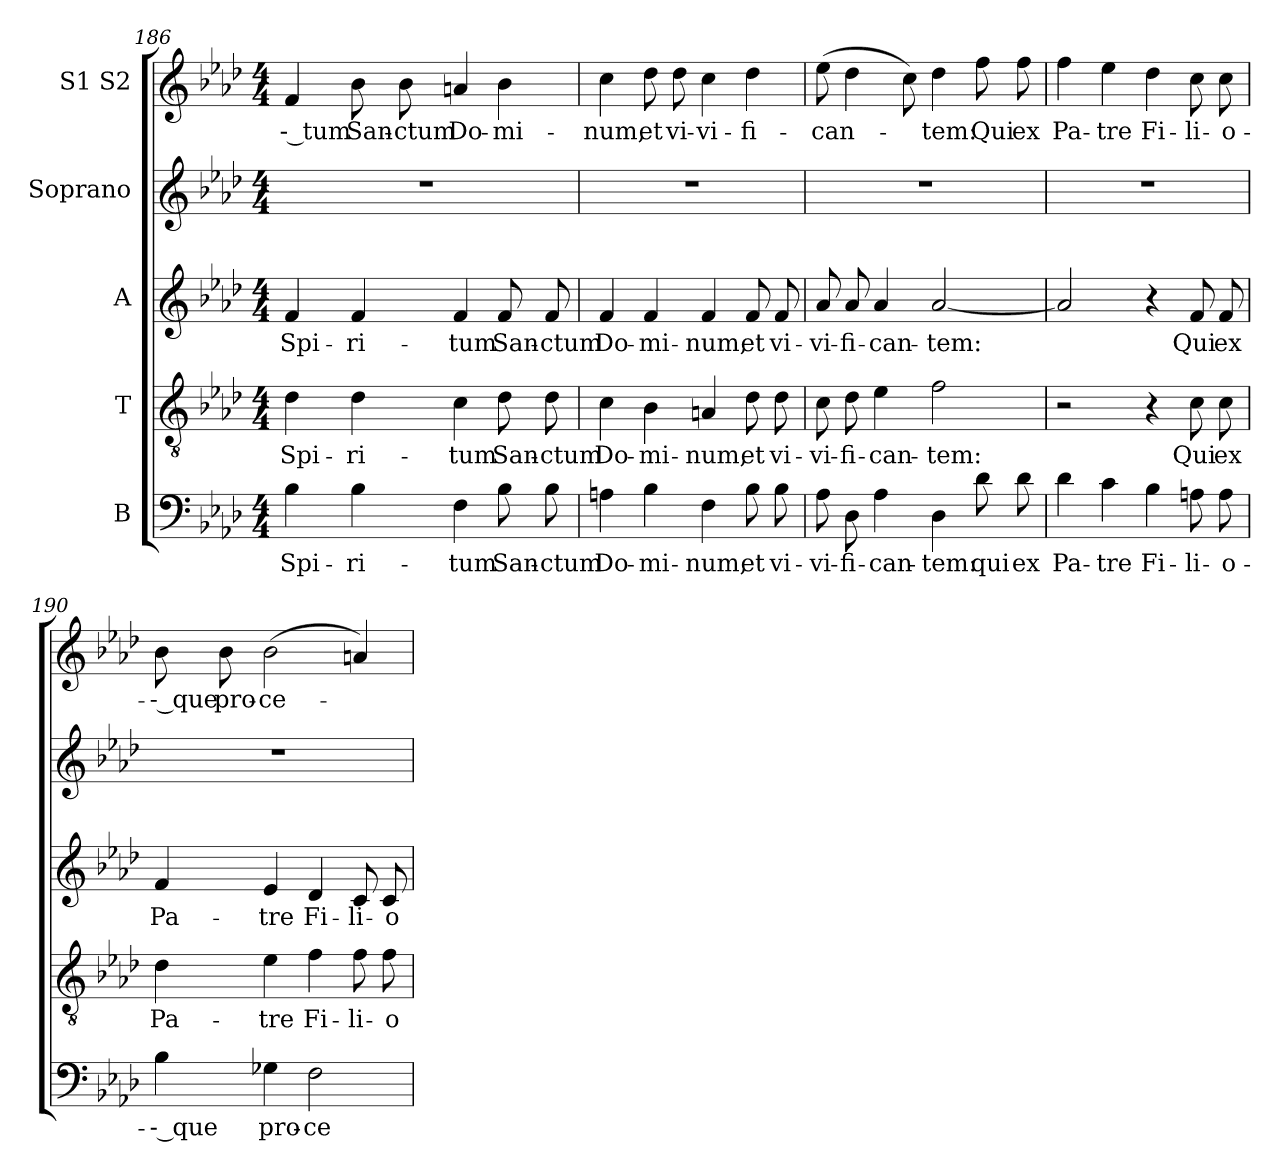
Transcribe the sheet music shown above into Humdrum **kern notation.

**kern	**text	**kern	**text	**kern	**text	**kern	**kern	**text
*part5	*part5	*part4	*part4	*part3	*part3	*part2	*part1	*part1
*staff5	*staff5	*staff4	*staff4	*staff3	*staff3	*staff2	*staff1	*staff1
*I"B	*	*I"T	*	*I"A	*	*I"Soprano	*I"S1 S2	*
*clefF4	*	*clefGv2	*	*clefG2	*	*clefG2	*clefG2	*
*	*	*ITrd7c12	*	*	*	*	*	*
*k[b-e-a-d-]	*	*k[b-e-a-d-]	*	*k[b-e-a-d-]	*	*k[b-e-a-d-]	*k[b-e-a-d-]	*
*f:	*	*f:	*	*f:	*	*f:	*f:	*
*M4/4	*	*M4/4	*	*M4/4	*	*M4/4	*M4/4	*
=186	=186	=186	=186	=186	=186	=186	=186	=186
!	!LO:LY:b:color=#000000	!	!	!	!	!	!	!
!	!	!	!LO:LY:b:color=#000000	!	!	!	!	!
!	!	!	!	!	!LO:LY:b:color=#000000	!	!	!
!	!	!	!	!	!	!	!	!LO:LY:b:color=#000000
4B-i\	Spi-	4D-i\	Spi-	4fi/	Spi-	1r	4fi/	-- tum
!	!LO:LY:b:color=#000000	!	!	!	!	!	!	!
!	!	!	!LO:LY:b:color=#000000	!	!	!	!	!
!	!	!	!	!	!LO:LY:b:color=#000000	!	!	!
!	!	!	!	!	!	!	!	!LO:LY:b:color=#000000
4B-i\	-ri-	4D-i\	-ri-	4fi/	-ri-	.	8b-i\	San-
!	!	!	!	!	!	!	!	!LO:LY:b:color=#000000
.	.	.	.	.	.	.	8b-i\	-ctum
!	!LO:LY:b:color=#000000	!	!	!	!	!	!	!
!	!	!	!LO:LY:b:color=#000000	!	!	!	!	!
!	!	!	!	!	!LO:LY:b:color=#000000	!	!	!
!	!	!	!	!	!	!	!	!LO:LY:b:color=#000000
4Fi\	-tum	4Ci\	-tum	4fi/	-tum	.	4ani/	Do-
!	!LO:LY:b:color=#000000	!	!	!	!	!	!	!
!	!	!	!LO:LY:b:color=#000000	!	!	!	!	!
!	!	!	!	!	!LO:LY:b:color=#000000	!	!	!
!	!	!	!	!	!	!	!	!LO:LY:b:color=#000000
8B-i\	San-	8D-i\	San-	8fi/	San-	.	4b-i\	-mi-
!	!LO:LY:b:color=#000000	!	!	!	!	!	!	!
!	!	!	!LO:LY:b:color=#000000	!	!	!	!	!
!	!	!	!	!	!LO:LY:b:color=#000000	!	!	!
8B-i\	-ctum	8D-i\	-ctum	8fi/	-ctum	.	.	.
=187	=187	=187	=187	=187	=187	=187	=187	=187
!	!LO:LY:b:color=#000000	!	!	!	!	!	!	!
!	!	!	!LO:LY:b:color=#000000	!	!	!	!	!
!	!	!	!	!	!LO:LY:b:color=#000000	!	!	!
!	!	!	!	!	!	!	!	!LO:LY:b:color=#000000
4Ani\	Do-	4Ci\	Do-	4fi/	Do-	1r	4cci\	-num,
!	!LO:LY:b:color=#000000	!	!	!	!	!	!	!
!	!	!	!LO:LY:b:color=#000000	!	!	!	!	!
!	!	!	!	!	!LO:LY:b:color=#000000	!	!	!
!	!	!	!	!	!	!	!	!LO:LY:b:color=#000000
4B-i\	-mi-	4BB-i\	-mi-	4fi/	-mi-	.	8dd-i\	et
!	!	!	!	!	!	!	!	!LO:LY:b:color=#000000
.	.	.	.	.	.	.	8dd-i\	vi-
!	!LO:LY:b:color=#000000	!	!	!	!	!	!	!
!	!	!	!LO:LY:b:color=#000000	!	!	!	!	!
!	!	!	!	!	!LO:LY:b:color=#000000	!	!	!
!	!	!	!	!	!	!	!	!LO:LY:b:color=#000000
4Fi\	-num,	4AAni/	-num,	4fi/	-num,	.	4cci\	-vi-
!	!LO:LY:b:color=#000000	!	!	!	!	!	!	!
!	!	!	!LO:LY:b:color=#000000	!	!	!	!	!
!	!	!	!	!	!LO:LY:b:color=#000000	!	!	!
!	!	!	!	!	!	!	!	!LO:LY:b:color=#000000
8B-i\	et	8D-i\	et	8fi/	et	.	4dd-i\	-fi-
!	!LO:LY:b:color=#000000	!	!	!	!	!	!	!
!	!	!	!LO:LY:b:color=#000000	!	!	!	!	!
!	!	!	!	!	!LO:LY:b:color=#000000	!	!	!
8B-i\	vi-	8D-i\	vi-	8fi/	vi-	.	.	.
=188	=188	=188	=188	=188	=188	=188	=188	=188
!	!LO:LY:b:color=#000000	!	!	!	!	!	!	!
!	!	!	!LO:LY:b:color=#000000	!	!	!	!	!
!	!	!	!	!	!LO:LY:b:color=#000000	!	!	!
!	!	!	!	!	!	!	!	!LO:LY:b:color=#000000
8A-i\	-vi-	8Ci\	-vi-	8a-i/	-vi-	1r	(8ee-i\	-can-
!	!LO:LY:b:color=#000000	!	!	!	!	!	!	!
!	!	!	!LO:LY:b:color=#000000	!	!	!	!	!
!	!	!	!	!	!LO:LY:b:color=#000000	!	!	!
8D-i\	-fi-	8D-i\	-fi-	8a-i/	-fi-	.	4dd-i\	.
!	!LO:LY:b:color=#000000	!	!	!	!	!	!	!
!	!	!	!LO:LY:b:color=#000000	!	!	!	!	!
!	!	!	!	!	!LO:LY:b:color=#000000	!	!	!
4A-i\	-can-	4E-i\	-can-	4a-i/	-can-	.	.	.
.	.	.	.	.	.	.	8cci\)	.
!	!LO:LY:b:color=#000000	!	!	!	!	!	!	!
!	!	!	!LO:LY:b:color=#000000	!	!	!	!	!
!	!	!	!	!	!LO:LY:b:color=#000000	!	!	!
!	!	!	!	!	!	!	!	!LO:LY:b:color=#000000
4D-i\	-tem:	2Fi\	-tem:	[2a-i/	-tem:	.	4dd-i\	-tem:
!	!LO:LY:b:color=#000000	!	!	!	!	!	!	!
!	!	!	!	!	!	!	!	!LO:LY:b:color=#000000
8d-i\	qui	.	.	.	.	.	8ffi\	Qui
!	!LO:LY:b:color=#000000	!	!	!	!	!	!	!
!	!	!	!	!	!	!	!	!LO:LY:b:color=#000000
8d-i\	ex	.	.	.	.	.	8ffi\	ex
!!LO:PB:g=z
=189	=189	=189	=189	=189	=189	=189	=189	=189
!	!LO:LY:b:color=#000000	!	!	!	!	!	!	!
!	!	!	!	!	!	!	!	!LO:LY:b:color=#000000
4d-i\	Pa-	2r	.	2a-i/]	.	1r	4ffi\	Pa-
!	!LO:LY:b:color=#000000	!	!	!	!	!	!	!
!	!	!	!	!	!	!	!	!LO:LY:b:color=#000000
4ci\	-tre	.	.	.	.	.	4ee-i\	-tre
!	!LO:LY:b:color=#000000	!	!	!	!	!	!	!
!	!	!	!	!	!	!	!	!LO:LY:b:color=#000000
4B-i\	Fi-	4r	.	4r	.	.	4dd-i\	Fi-
!	!LO:LY:b:color=#000000	!	!	!	!	!	!	!
!	!	!	!LO:LY:b:color=#000000	!	!	!	!	!
!	!	!	!	!	!LO:LY:b:color=#000000	!	!	!
!	!	!	!	!	!	!	!	!LO:LY:b:color=#000000
8Ani\	-li-	8Ci\	Qui	8fi/	Qui	.	8cci\	-li-
!	!LO:LY:b:color=#000000	!	!	!	!	!	!	!
!	!	!	!LO:LY:b:color=#000000	!	!	!	!	!
!	!	!	!	!	!LO:LY:b:color=#000000	!	!	!
!	!	!	!	!	!	!	!	!LO:LY:b:color=#000000
8Ai\	-o-	8Ci\	ex	8fi/	ex	.	8cci\	-o-
=190	=190	=190	=190	=190	=190	=190	=190	=190
!	!LO:LY:b:color=#000000	!	!	!	!	!	!	!
!	!	!	!LO:LY:b:color=#000000	!	!	!	!	!
!	!	!	!	!	!LO:LY:b:color=#000000	!	!	!
!	!	!	!	!	!	!	!	!LO:LY:b:color=#000000
4B-i\	-- que	4D-i\	Pa-	4fi/	Pa-	1r	8b-i\	-- que
!	!	!	!	!	!	!	!	!LO:LY:b:color=#000000
.	.	.	.	.	.	.	8b-i\	pro-
!	!LO:LY:b:color=#000000	!	!	!	!	!	!	!
!	!	!	!LO:LY:b:color=#000000	!	!	!	!	!
!	!	!	!	!	!LO:LY:b:color=#000000	!	!	!
!	!	!	!	!	!	!	!	!LO:LY:b:color=#000000
4G-Xi\	pro-	4E-i\	-tre	4e-i/	-tre	.	(2b-i\	-ce-
!	!LO:LY:b:color=#000000	!	!	!	!	!	!	!
!	!	!	!LO:LY:b:color=#000000	!	!	!	!	!
!	!	!	!	!	!LO:LY:b:color=#000000	!	!	!
2Fi\	-ce-	4Fi\	Fi-	4d-i/	Fi-	.	.	.
!	!	!	!LO:LY:b:color=#000000	!	!	!	!	!
!	!	!	!	!	!LO:LY:b:color=#000000	!	!	!
.	.	8Fi\	-li-	8ci/	-li-	.	4ani/)	.
!	!	!	!LO:LY:b:color=#000000	!	!	!	!	!
!	!	!	!	!	!LO:LY:b:color=#000000	!	!	!
.	.	8Fi\	-o-	8ci/	-o-	.	.	.
=	=	=	=	=	=	=	=	=
*-	*-	*-	*-	*-	*-	*-	*-	*-
